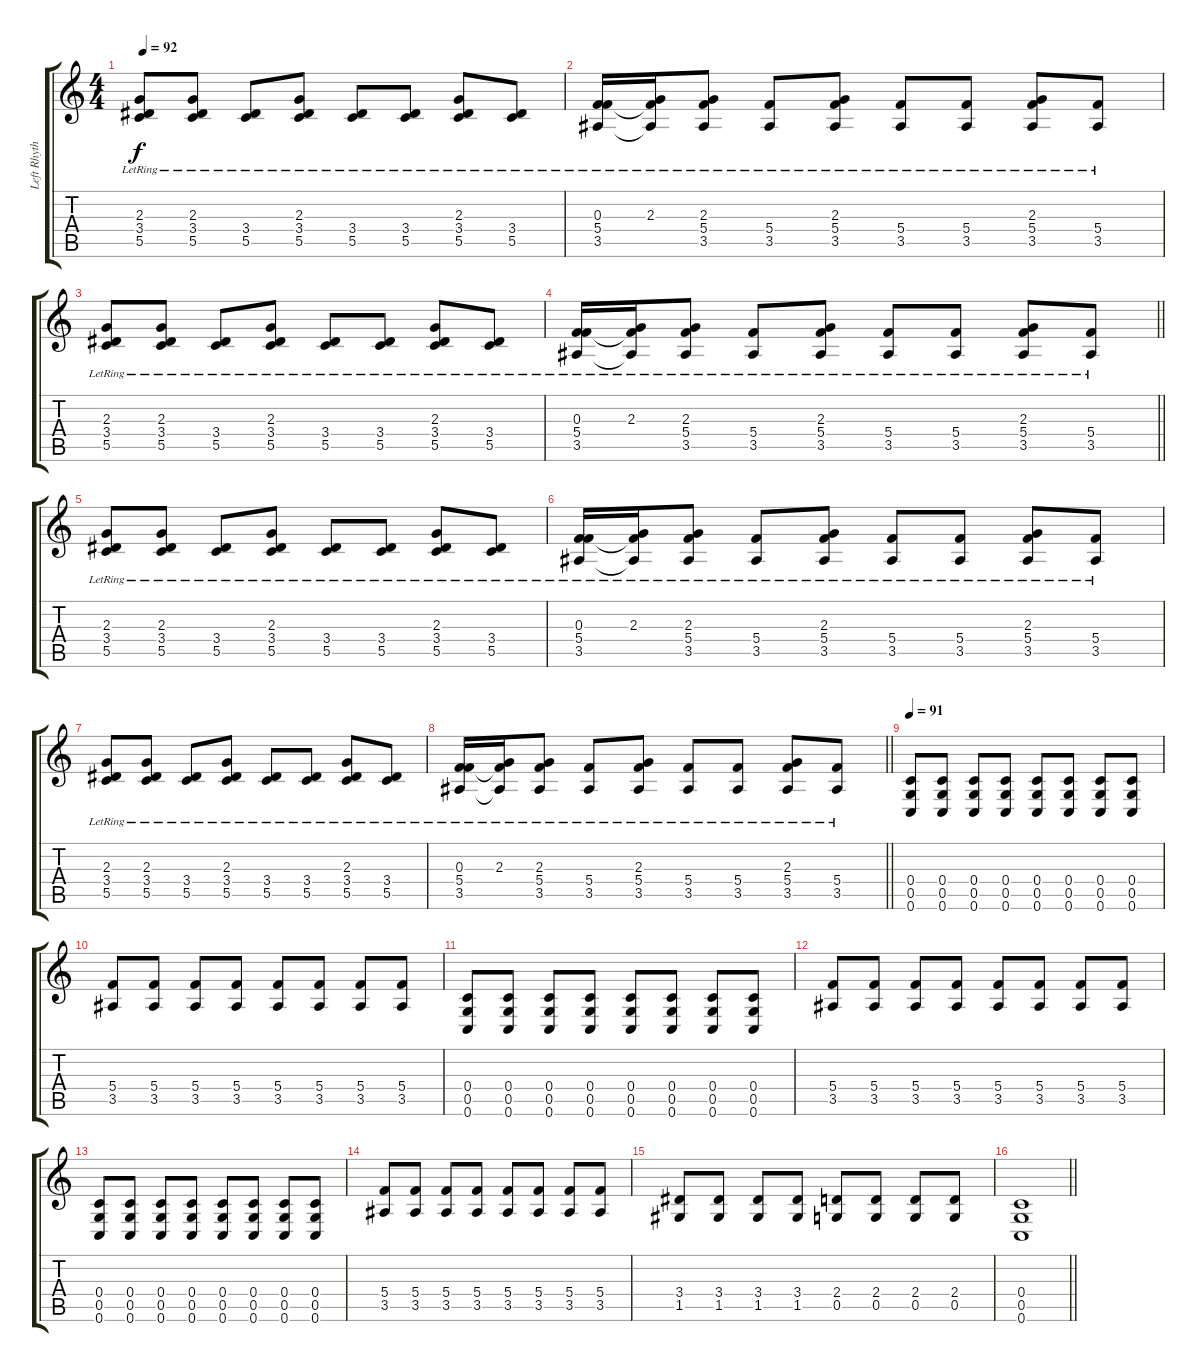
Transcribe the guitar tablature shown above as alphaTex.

\track ("Left Rhythm" "Left Rhyth") {instrument distortionguitar}
\staff {score tabs}
\tuning (D4 A3 F3 C3 G2 C2) {hide}
\ts (4 4)
\section ("" "")
\tempo 92
\clef g2
\ks c
(2.3{lr} 3.4{lr} 5.5{lr}).8{dy f} (2.3{lr} 3.4{lr} 5.5{lr}).8 (3.4{lr} 5.5{lr}).8 (2.3{lr} 3.4{lr} 5.5{lr}).8 (3.4{lr} 5.5{lr}).8 (3.4{lr} 5.5{lr}).8 (2.3{lr} 3.4{lr} 5.5{lr}).8 (3.4{lr} 5.5{lr}).8 |
(0.3{lr} 5.4{lr} 3.5{lr}).16 (2.3{lr} 5.4{t} 3.5{t}).16 (2.3{lr} 5.4{lr} 3.5{lr}).8 (5.4{lr} 3.5{lr}).8 (2.3{lr} 5.4{lr} 3.5{lr}).8 (5.4{lr} 3.5{lr}).8 (5.4{lr} 3.5{lr}).8 (2.3{lr} 5.4{lr} 3.5{lr}).8 (5.4{lr} 3.5{lr}).8 |
(2.3{lr} 3.4{lr} 5.5{lr}).8 (2.3{lr} 3.4{lr} 5.5{lr}).8 (3.4{lr} 5.5{lr}).8 (2.3{lr} 3.4{lr} 5.5{lr}).8 (3.4{lr} 5.5{lr}).8 (3.4{lr} 5.5{lr}).8 (2.3{lr} 3.4{lr} 5.5{lr}).8 (3.4{lr} 5.5{lr}).8 |
\barLineRight lightlight
(0.3{lr} 5.4{lr} 3.5{lr}).16 (2.3{lr} 5.4{t} 3.5{t}).16 (2.3{lr} 5.4{lr} 3.5{lr}).8 (5.4{lr} 3.5{lr}).8 (2.3{lr} 5.4{lr} 3.5{lr}).8 (5.4{lr} 3.5{lr}).8 (5.4{lr} 3.5{lr}).8 (2.3{lr} 5.4{lr} 3.5{lr}).8 (5.4{lr} 3.5{lr}).8 |
\section ("" "")
(2.3{lr} 3.4{lr} 5.5{lr}).8 (2.3{lr} 3.4{lr} 5.5{lr}).8 (3.4{lr} 5.5{lr}).8 (2.3{lr} 3.4{lr} 5.5{lr}).8 (3.4{lr} 5.5{lr}).8 (3.4{lr} 5.5{lr}).8 (2.3{lr} 3.4{lr} 5.5{lr}).8 (3.4{lr} 5.5{lr}).8 |
(0.3{lr} 5.4{lr} 3.5{lr}).16 (2.3{lr} 5.4{t} 3.5{t}).16 (2.3{lr} 5.4{lr} 3.5{lr}).8 (5.4{lr} 3.5{lr}).8 (2.3{lr} 5.4{lr} 3.5{lr}).8 (5.4{lr} 3.5{lr}).8 (5.4{lr} 3.5{lr}).8 (2.3{lr} 5.4{lr} 3.5{lr}).8 (5.4{lr} 3.5{lr}).8 |
(2.3{lr} 3.4{lr} 5.5{lr}).8 (2.3{lr} 3.4{lr} 5.5{lr}).8 (3.4{lr} 5.5{lr}).8 (2.3{lr} 3.4{lr} 5.5{lr}).8 (3.4{lr} 5.5{lr}).8 (3.4{lr} 5.5{lr}).8 (2.3{lr} 3.4{lr} 5.5{lr}).8 (3.4{lr} 5.5{lr}).8 |
\barLineRight lightlight
(0.3{lr} 5.4{lr} 3.5{lr}).16 (2.3{lr} 5.4{t} 3.5{t}).16 (2.3{lr} 5.4{lr} 3.5{lr}).8 (5.4{lr} 3.5{lr}).8 (2.3{lr} 5.4{lr} 3.5{lr}).8 (5.4{lr} 3.5{lr}).8 (5.4{lr} 3.5{lr}).8 (2.3{lr} 5.4{lr} 3.5{lr}).8 (5.4{lr} 3.5{lr}).8 |
\section ("" "")
\tempo 91
(0.4 0.5 0.6).8{volume 16 instrument distortionguitar} (0.4 0.5 0.6).8 (0.4 0.5 0.6).8 (0.4 0.5 0.6).8 (0.4 0.5 0.6).8 (0.4 0.5 0.6).8 (0.4 0.5 0.6).8 (0.4 0.5 0.6).8 |
(5.4 3.5).8 (5.4 3.5).8 (5.4 3.5).8 (5.4 3.5).8 (5.4 3.5).8 (5.4 3.5).8 (5.4 3.5).8 (5.4 3.5).8 |
(0.4 0.5 0.6).8 (0.4 0.5 0.6).8 (0.4 0.5 0.6).8 (0.4 0.5 0.6).8 (0.4 0.5 0.6).8 (0.4 0.5 0.6).8 (0.4 0.5 0.6).8 (0.4 0.5 0.6).8 |
(5.4 3.5).8 (5.4 3.5).8 (5.4 3.5).8 (5.4 3.5).8 (5.4 3.5).8 (5.4 3.5).8 (5.4 3.5).8 (5.4 3.5).8 |
(0.4 0.5 0.6).8 (0.4 0.5 0.6).8 (0.4 0.5 0.6).8 (0.4 0.5 0.6).8 (0.4 0.5 0.6).8 (0.4 0.5 0.6).8 (0.4 0.5 0.6).8 (0.4 0.5 0.6).8 |
(5.4 3.5).8 (5.4 3.5).8 (5.4 3.5).8 (5.4 3.5).8 (5.4 3.5).8 (5.4 3.5).8 (5.4 3.5).8 (5.4 3.5).8 |
(3.4 1.5).8 (3.4 1.5).8 (3.4 1.5).8 (3.4 1.5).8 (2.4 0.5).8 (2.4 0.5).8 (2.4 0.5).8 (2.4 0.5).8 |
\barLineRight lightlight
(0.4 0.5 0.6).1
